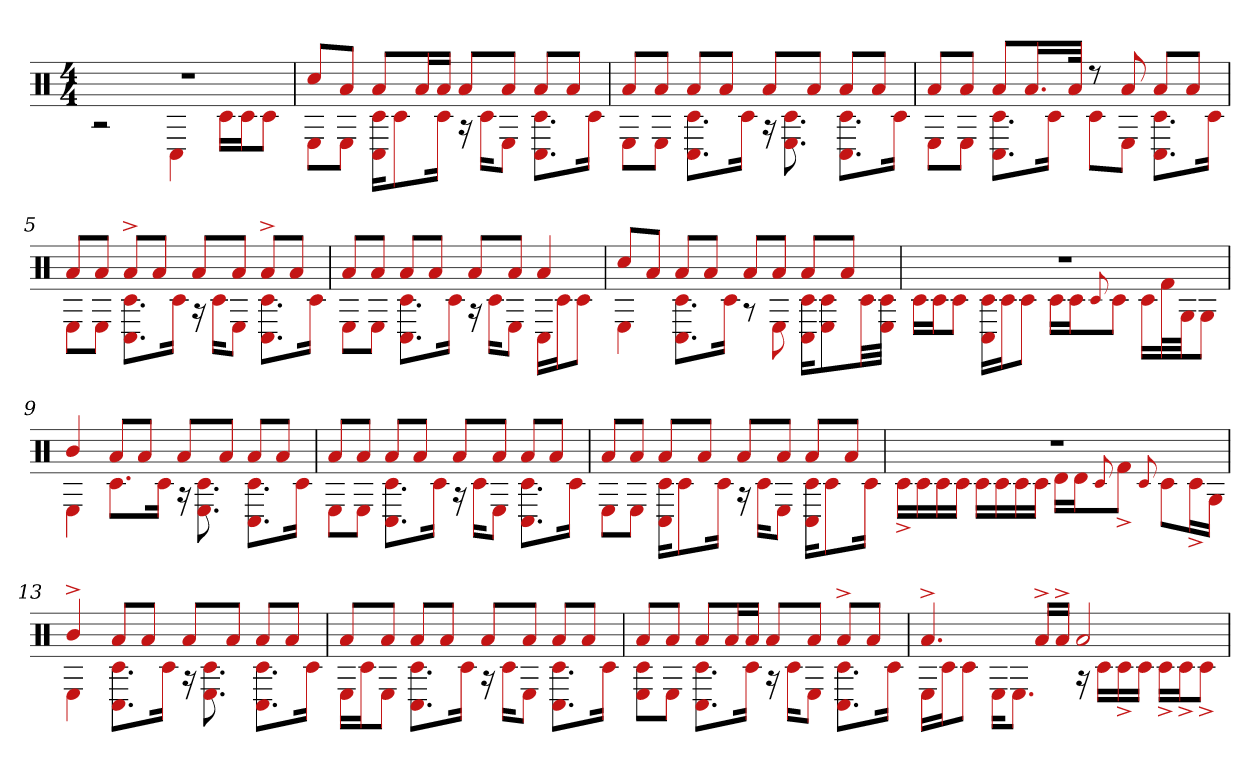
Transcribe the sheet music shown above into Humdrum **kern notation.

**kern
*part1
*staff1
*clefX
*k[]
*M4/4
=1
*^
1r	2r
.	4C#
.	16c#LL
.	16c#J
.	8c#J
=2	=2
8cc#L	8EL
8aJ	8EJ
8aL	16C# 16c#KL
.	8c#
16aL	.
16aJJ	16c#Jk
8aL	16r
.	16c#KL
8aJ	8EJ
8aL	8.C# 8.c#L
8aJ	.
.	16c#Jk
=3	=3
8aL	8EL
8aJ	8EJ
8aL	8.C# 8.c#L
8aJ	.
.	16c#Jk
8aL	16r
.	8.c# 8.E
8aJ	.
8aL	8.C# 8.c#L
8aJ	.
.	16c#Jk
=4	=4
8aL	8EL
8aJ	8EJ
8aL	8.C# 8.c#L
16.aL	.
.	16c#Jk
32aJJk	.
8r	8c#L
8a	8EJ
8aL	8.C# 8.c#L
8aJ	.
.	16c#Jk
=5	=5
8aL	8EL
8aJ	8EJ
8a^L	8.C# 8.c#L
8aJ	.
.	16c#Jk
8aL	16r
.	16c#KL
8aJ	8EJ
8a^L	8.C# 8.c#L
8aJ	.
.	16c#Jk
=6	=6
8aL	8EL
8aJ	8EJ
8aL	8.C# 8.c#L
8aJ	.
.	16c#Jk
8aL	16r
.	16c#KL
8aJ	8EJ
4a	16C#LL
.	16c#J
.	8c#J
=7	=7
8cc#L	4E
8aJ	.
8aL	8.C# 8.c#L
8aJ	.
.	16c#Jk
8aL	8r
8aJ	8E
8aL	16C# 16c#KL
.	8c# 8E
8aJ	.
.	32c#LL
.	32E 32c#JJJ
=8	=8
1r	16c#LL
.	16c#J
.	8c#J
.	16c# 16C#LL
.	16c#J
.	8c#J
.	16c#LL
.	16c#J
.	8qqc#
.	8c#J
.	16c#LL
.	32f#L
.	32GJJ
.	8GJ
=9	=9
4b	4E
8aL	8.c#L
8aJ	.
.	16c#Jk
8aL	16r
.	8.c# 8.E
8aJ	.
8aL	8.C# 8.c#L
8aJ	.
.	16c#Jk
=10	=10
8aL	8EL
8aJ	8EJ
8aL	8.c# 8.C#L
8aJ	.
.	16c#Jk
8aL	16r
.	16c#KL
8aJ	8EJ
8aL	8.C# 8.c#L
8aJ	.
.	16c#Jk
=11	=11
8aL	8EL
8aJ	8EJ
8aL	16C# 16c#KL
.	8c#
8aJ	.
.	16c#Jk
8aL	16r
.	16c#KL
8aJ	8EJ
8aL	16C# 16c#KL
.	8c#
8aJ	.
.	16c#Jk
=12	=12
1r	16c#^LL
.	16c#
.	16c#
.	16c#JJ
.	16c#LL
.	16c#
.	16c#
.	16c#JJ
.	16dLL
.	16dJ
.	8qqc#
.	8f#^J
.	8qqc#
.	8c#L
.	16c#^L
.	16GJJ
=13	=13
4b^	4E
8aL	8.C# 8.c#L
8aJ	.
.	16c#Jk
8aL	16r
.	8.c# 8.E
8aJ	.
8aL	8.C# 8.c#L
8aJ	.
.	16c#Jk
=14	=14
8aL	16ELL
.	16c#J
8aJ	8EJ
8aL	8.C# 8.c#L
8aJ	.
.	16c#Jk
8aL	16r
.	16c#KL
8aJ	8EJ
8aL	8.C# 8.c#L
8aJ	.
.	16c#Jk
=15	=15
8aL	8E 8c#L
8aJ	8EJ
8aL	8.C# 8.c#L
16aL	.
16aJJ	16c#Jk
8aL	16r
.	16c#KL
8aJ	8EJ
8a^L	8.C# 8.c#L
8aJ	.
.	16c#Jk
=16	=16
4.a^	16ELL
.	16c#J
.	8c#J
.	16EKL
.	8.EJ
16a^LL	.
16a^JJ	.
2a	16r
.	16c#LL
.	16c#^
.	16c#JJ
.	16c#^LL
.	16c#^J
.	8c#^J
*v	*v
=
*-
